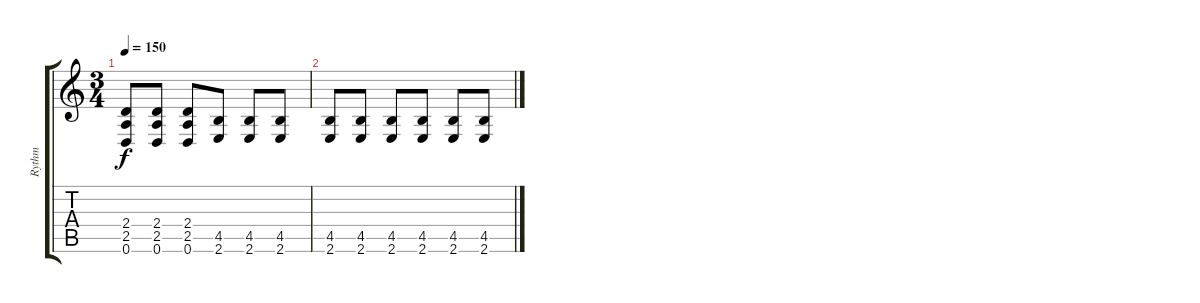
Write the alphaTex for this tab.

\track ("Rythm" "Rythm") {instrument distortionguitar}
\staff {score tabs}
\tuning (D4 A3 F3 C3 G2 D2) {hide}
\ts (3 4)
\tempo 150
\clef g2
\ks c
(2.4 2.5 0.6).8{dy f} (2.4 2.5 0.6).8 (2.4 2.5 0.6).8 (4.5 2.6).8 (4.5 2.6).8 (4.5 2.6).8 |
(4.5 2.6).8 (4.5 2.6).8 (4.5 2.6).8 (4.5 2.6).8 (4.5 2.6).8 (4.5 2.6).8
